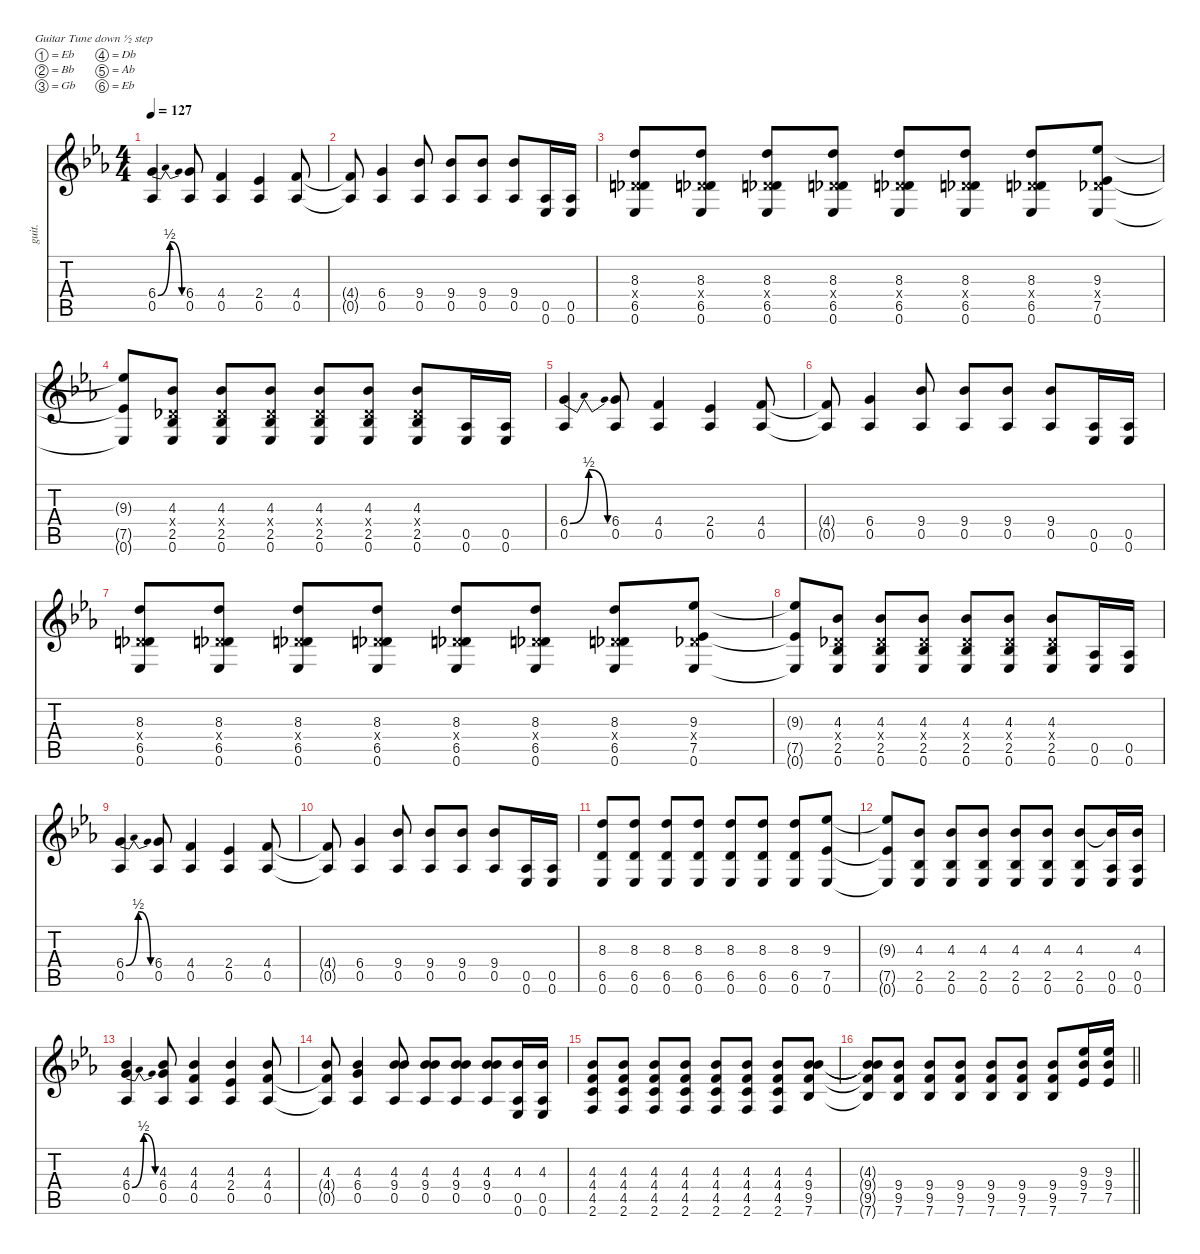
\defaultSystemsLayout 4
\hideDynamics
\bracketExtendMode nobrackets
\otherSystemsTrackNameOrientation horizontal
\track ("Lead Guitar" "guit.") {defaultSystemsLayout 6 instrument electricguitarmuted}
\staff {score tabs}
\tuning (Eb4 Bb3 Gb3 Db3 Ab2 Eb2)
\ts (4 4)
\tempo 127
\clef g2
\ks eb
(6.4{be (bendrelease 0 0 9.999999599999999 2 19.999999199999998 2 30 0) acc forcenatural} 0.5{acc b}).4{dy f beam Up} (6.4{acc forcenatural} 0.5{acc b}).8{beam Up} (4.4{acc forcenatural} 0.5{acc b}).4{beam Up} (2.4{acc b} 0.5{acc b}).4{beam Up} (4.4{acc forcenatural} 0.5{acc b}).8{beam Up} |
(4.4{t acc forcenatural} 0.5{t acc b}).8{beam Up} (6.4{acc forcenatural} 0.5{acc b}).4{beam Up} (9.4{acc b} 0.5{acc b}).8{beam Up} (9.4{acc b} 0.5{acc b}).8{beam Up} (9.4{acc b} 0.5{acc b}).8{beam Up} (9.4{acc b} 0.5{acc b}).8{beam Up} (0.5{acc b} 0.6{acc b}).16{beam Up} (0.5{acc b} 0.6{acc b}).16{beam Up} |
(8.3{acc forcenatural} 0.4{x acc b} 6.5{acc forcenatural} 0.6{acc b}).8{beam Up} (8.3{acc forcenatural} 0.4{x acc b} 6.5{acc forcenatural} 0.6{acc b}).8{beam Up} (8.3{acc forcenatural} 0.4{x acc b} 6.5{acc forcenatural} 0.6{acc b}).8{beam Up} (8.3{acc forcenatural} 0.4{x acc b} 6.5{acc forcenatural} 0.6{acc b}).8{beam Up} (8.3{acc forcenatural} 0.4{x acc b} 6.5{acc forcenatural} 0.6{acc b}).8{beam Up} (8.3{acc forcenatural} 0.4{x acc b} 6.5{acc forcenatural} 0.6{acc b}).8{beam Up} (8.3{acc forcenatural} 0.4{x acc b} 6.5{acc forcenatural} 0.6{acc b}).8{beam Up} (9.3{acc b} 0.4{x acc b} 7.5{acc b} 0.6{acc b}).8{beam Up} |
(9.3{t acc b} 7.5{t acc b} 0.6{t acc b}).8{beam Up} (4.3{acc b} 0.4{x acc b} 2.5{acc b} 0.6{acc b}).8{beam Up} (4.3{acc b} 0.4{x acc b} 2.5{acc b} 0.6{acc b}).8{beam Up} (4.3{acc b} 0.4{x acc b} 2.5{acc b} 0.6{acc b}).8{beam Up} (4.3{acc b} 0.4{x acc b} 2.5{acc b} 0.6{acc b}).8{beam Up} (4.3{acc b} 0.4{x acc b} 2.5{acc b} 0.6{acc b}).8{beam Up} (4.3{acc b} 0.4{x acc b} 2.5{acc b} 0.6{acc b}).8{beam Up} (0.5{acc b} 0.6{acc b}).16{beam Up} (0.5{acc b} 0.6{acc b}).16{beam Up} |
(6.4{be (bendrelease 0 0 9.999999599999999 2 19.999999199999998 2 30 0) acc forcenatural} 0.5{acc b}).4{beam Up} (6.4{acc forcenatural} 0.5{acc b}).8{beam Up} (4.4{acc forcenatural} 0.5{acc b}).4{beam Up} (2.4{acc b} 0.5{acc b}).4{beam Up} (4.4{acc forcenatural} 0.5{acc b}).8{beam Up} |
(4.4{t acc forcenatural} 0.5{t acc b}).8{beam Up} (6.4{acc forcenatural} 0.5{acc b}).4{beam Up} (9.4{acc b} 0.5{acc b}).8{beam Up} (9.4{acc b} 0.5{acc b}).8{beam Up} (9.4{acc b} 0.5{acc b}).8{beam Up} (9.4{acc b} 0.5{acc b}).8{beam Up} (0.5{acc b} 0.6{acc b}).16{beam Up} (0.5{acc b} 0.6{acc b}).16{beam Up} |
(8.3{acc forcenatural} 0.4{x acc b} 6.5{acc forcenatural} 0.6{acc b}).8{beam Up} (8.3{acc forcenatural} 0.4{x acc b} 6.5{acc forcenatural} 0.6{acc b}).8{beam Up} (8.3{acc forcenatural} 0.4{x acc b} 6.5{acc forcenatural} 0.6{acc b}).8{beam Up} (8.3{acc forcenatural} 0.4{x acc b} 6.5{acc forcenatural} 0.6{acc b}).8{beam Up} (8.3{acc forcenatural} 0.4{x acc b} 6.5{acc forcenatural} 0.6{acc b}).8{beam Up} (8.3{acc forcenatural} 0.4{x acc b} 6.5{acc forcenatural} 0.6{acc b}).8{beam Up} (8.3{acc forcenatural} 0.4{x acc b} 6.5{acc forcenatural} 0.6{acc b}).8{beam Up} (9.3{acc b} 0.4{x acc b} 7.5{acc b} 0.6{acc b}).8{beam Up} |
(9.3{t acc b} 7.5{t acc b} 0.6{t acc b}).8{beam Up} (4.3{acc b} 0.4{x acc b} 2.5{acc b} 0.6{acc b}).8{beam Up} (4.3{acc b} 0.4{x acc b} 2.5{acc b} 0.6{acc b}).8{beam Up} (4.3{acc b} 0.4{x acc b} 2.5{acc b} 0.6{acc b}).8{beam Up} (4.3{acc b} 0.4{x acc b} 2.5{acc b} 0.6{acc b}).8{beam Up} (4.3{acc b} 0.4{x acc b} 2.5{acc b} 0.6{acc b}).8{beam Up} (4.3{acc b} 0.4{x acc b} 2.5{acc b} 0.6{acc b}).8{beam Up} (0.5{acc b} 0.6{acc b}).16{beam Up} (0.5{acc b} 0.6{acc b}).16{beam Up} |
(6.4{be (bendrelease 0 0 9.999999599999999 2 19.999999199999998 2 30 0) acc forcenatural} 0.5{acc b}).4{beam Up} (6.4{acc forcenatural} 0.5{acc b}).8{beam Up} (4.4{acc forcenatural} 0.5{acc b}).4{beam Up} (2.4{acc b} 0.5{acc b}).4{beam Up} (4.4{acc forcenatural} 0.5{acc b}).8{beam Up} |
(4.4{t acc forcenatural} 0.5{t acc b}).8{beam Up} (6.4{acc forcenatural} 0.5{acc b}).4{beam Up} (9.4{acc b} 0.5{acc b}).8{beam Up} (9.4{acc b} 0.5{acc b}).8{beam Up} (9.4{acc b} 0.5{acc b}).8{beam Up} (9.4{acc b} 0.5{acc b}).8{beam Up} (0.5{acc b} 0.6{acc b}).16{beam Up} (0.5{acc b} 0.6{acc b}).16{beam Up} |
(8.3{acc forcenatural} 6.5{acc forcenatural} 0.6{acc b}).8{beam Up} (8.3{acc forcenatural} 6.5{acc forcenatural} 0.6{acc b}).8{beam Up} (8.3{acc forcenatural} 6.5{acc forcenatural} 0.6{acc b}).8{beam Up} (8.3{acc forcenatural} 6.5{acc forcenatural} 0.6{acc b}).8{beam Up} (8.3{acc forcenatural} 6.5{acc forcenatural} 0.6{acc b}).8{beam Up} (8.3{acc forcenatural} 6.5{acc forcenatural} 0.6{acc b}).8{beam Up} (8.3{acc forcenatural} 6.5{acc forcenatural} 0.6{acc b}).8{beam Up} (9.3{acc b} 7.5{acc b} 0.6{acc b}).8{beam Up} |
(9.3{t acc b} 7.5{t acc b} 0.6{t acc b}).8{beam Up} (4.3{acc b} 2.5{acc b} 0.6{acc b}).8{beam Up} (4.3{acc b} 2.5{acc b} 0.6{acc b}).8{beam Up} (4.3{acc b} 2.5{acc b} 0.6{acc b}).8{beam Up} (4.3{acc b} 2.5{acc b} 0.6{acc b}).8{beam Up} (4.3{acc b} 2.5{acc b} 0.6{acc b}).8{beam Up} (4.3{acc b} 2.5{acc b} 0.6{acc b}).8{beam Up} (0.5{acc b} 0.6{acc b} 4.3{t acc b}).16{beam Up} (0.5{acc b} 0.6{acc b} 4.3{acc b}).16{beam Up} |
(6.4{be (bendrelease 0 0 9.999999599999999 2 19.999999199999998 2 30 0) acc forcenatural} 0.5{acc b} 4.3{acc b}).4{beam Up} (6.4{acc forcenatural} 0.5{acc b} 4.3{acc b}).8{beam Up} (4.4{acc forcenatural} 0.5{acc b} 4.3{acc b}).4{beam Up} (2.4{acc b} 0.5{acc b} 4.3{acc b}).4{beam Up} (4.4{acc forcenatural} 0.5{acc b} 4.3{acc b}).8{beam Up} |
(4.4{t acc forcenatural} 0.5{t acc b} 4.3{acc b}).8{beam Up} (6.4{acc forcenatural} 0.5{acc b} 4.3{acc b}).4{beam Up} (9.4{acc b} 0.5{acc b} 4.3{acc b}).8{beam Up} (9.4{acc b} 0.5{acc b} 4.3{acc b}).8{beam Up} (9.4{acc b} 0.5{acc b} 4.3{acc b}).8{beam Up} (9.4{acc b} 0.5{acc b} 4.3{acc b}).8{beam Up} (0.5{acc b} 0.6{acc b} 4.3{acc b}).16{beam Up} (0.5{acc b} 0.6{acc b} 4.3{acc b}).16{beam Up} |
(4.4{acc forcenatural} 4.5{acc forcenatural} 2.6{acc forcenatural} 4.3{acc b}).8{beam Up} (4.4{acc forcenatural} 4.5{acc forcenatural} 2.6{acc forcenatural} 4.3{acc b}).8{beam Up} (4.4{acc forcenatural} 4.5{acc forcenatural} 2.6{acc forcenatural} 4.3{acc b}).8{beam Up} (4.4{acc forcenatural} 4.5{acc forcenatural} 2.6{acc forcenatural} 4.3{acc b}).8{beam Up} (4.4{acc forcenatural} 4.5{acc forcenatural} 2.6{acc forcenatural} 4.3{acc b}).8{beam Up} (4.4{acc forcenatural} 4.5{acc forcenatural} 2.6{acc forcenatural} 4.3{acc b}).8{beam Up} (4.4{acc forcenatural} 4.5{acc forcenatural} 2.6{acc forcenatural} 4.3{acc b}).8{beam Up} (9.4{acc b} 9.5{acc forcenatural} 7.6{acc b} 4.3{acc b}).8{beam Up} |
\barLineRight lightlight
(4.3{t acc b} 9.4{t acc b} 9.5{t acc forcenatural} 7.6{t acc b}).8{beam Up} (9.4{acc b} 9.5{acc forcenatural} 7.6{acc b}).8{beam Up} (9.4{acc b} 9.5{acc forcenatural} 7.6{acc b}).8{beam Up} (9.4{acc b} 9.5{acc forcenatural} 7.6{acc b}).8{beam Up} (9.4{acc b} 9.5{acc forcenatural} 7.6{acc b}).8{beam Up} (9.4{acc b} 9.5{acc forcenatural} 7.6{acc b}).8{beam Up} (9.4{acc b} 9.5{acc forcenatural} 7.6{acc b}).8{beam Up} (9.3{acc b} 9.4{acc b} 7.5{acc b}).16{beam Up} (9.3{acc b} 9.4{acc b} 7.5{acc b}).16{beam Up}
